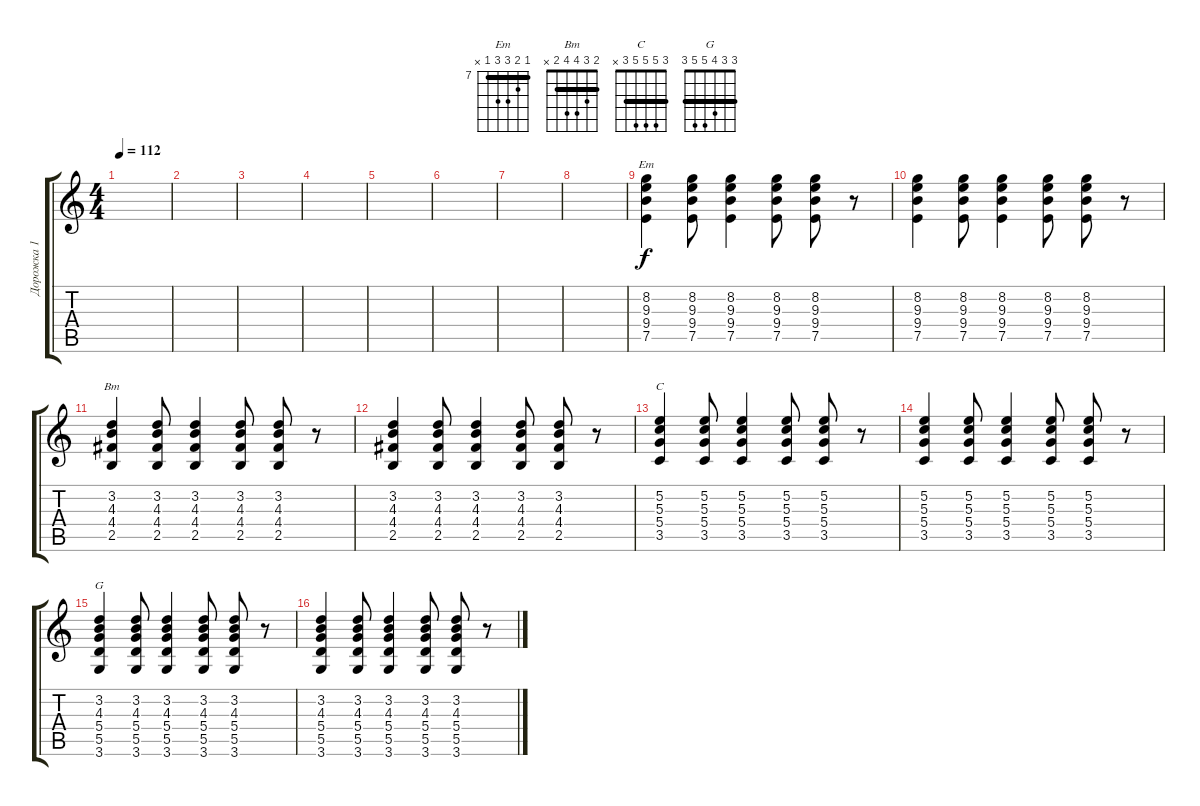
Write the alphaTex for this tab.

\track ("Дорожка 1" "Дорожка 1") {instrument electricguitarmuted}
\staff {score tabs}
\tuning (E4 B3 G3 D3 A2 E2) {hide}
\chord ("Em" 7 8 9 9 7 x) {firstfret 7 barre 7}
\chord ("Bm" 2 3 4 4 2 x) {barre 2}
\chord ("C" 3 5 5 5 3 x) {barre 3}
\chord ("G" 3 3 4 5 5 3) {barre 3}
\ts (4 4)
\tempo 112
\clef g2
\ks c
|
|
|
|
|
|
|
|
(8.2 9.3 9.4 7.5).4{ch "Em"} (8.2 9.3 9.4 7.5).8 (8.2 9.3 9.4 7.5).4 (8.2 9.3 9.4 7.5).8 (8.2 9.3 9.4 7.5).8 r.8 |
(8.2 9.3 9.4 7.5).4 (8.2 9.3 9.4 7.5).8 (8.2 9.3 9.4 7.5).4 (8.2 9.3 9.4 7.5).8 (8.2 9.3 9.4 7.5).8 r.8 |
(3.2 4.3 4.4 2.5).4{ch "Bm"} (3.2 4.3 4.4 2.5).8 (3.2 4.3 4.4 2.5).4 (3.2 4.3 4.4 2.5).8 (3.2 4.3 4.4 2.5).8 r.8 |
(3.2 4.3 4.4 2.5).4 (3.2 4.3 4.4 2.5).8 (3.2 4.3 4.4 2.5).4 (3.2 4.3 4.4 2.5).8 (3.2 4.3 4.4 2.5).8 r.8 |
(5.2 5.3 5.4 3.5).4{ch "C"} (5.2 5.3 5.4 3.5).8 (5.2 5.3 5.4 3.5).4 (5.2 5.3 5.4 3.5).8 (5.2 5.3 5.4 3.5).8 r.8 |
(5.2 5.3 5.4 3.5).4 (5.2 5.3 5.4 3.5).8 (5.2 5.3 5.4 3.5).4 (5.2 5.3 5.4 3.5).8 (5.2 5.3 5.4 3.5).8 r.8 |
(3.2 4.3 5.4 5.5 3.6).4{ch "G"} (3.2 4.3 5.4 5.5 3.6).8 (3.2 4.3 5.4 5.5 3.6).4 (3.2 4.3 5.4 5.5 3.6).8 (3.2 4.3 5.4 5.5 3.6).8 r.8 |
(3.2 4.3 5.4 5.5 3.6).4 (3.2 4.3 5.4 5.5 3.6).8 (3.2 4.3 5.4 5.5 3.6).4 (3.2 4.3 5.4 5.5 3.6).8 (3.2 4.3 5.4 5.5 3.6).8 r.8
